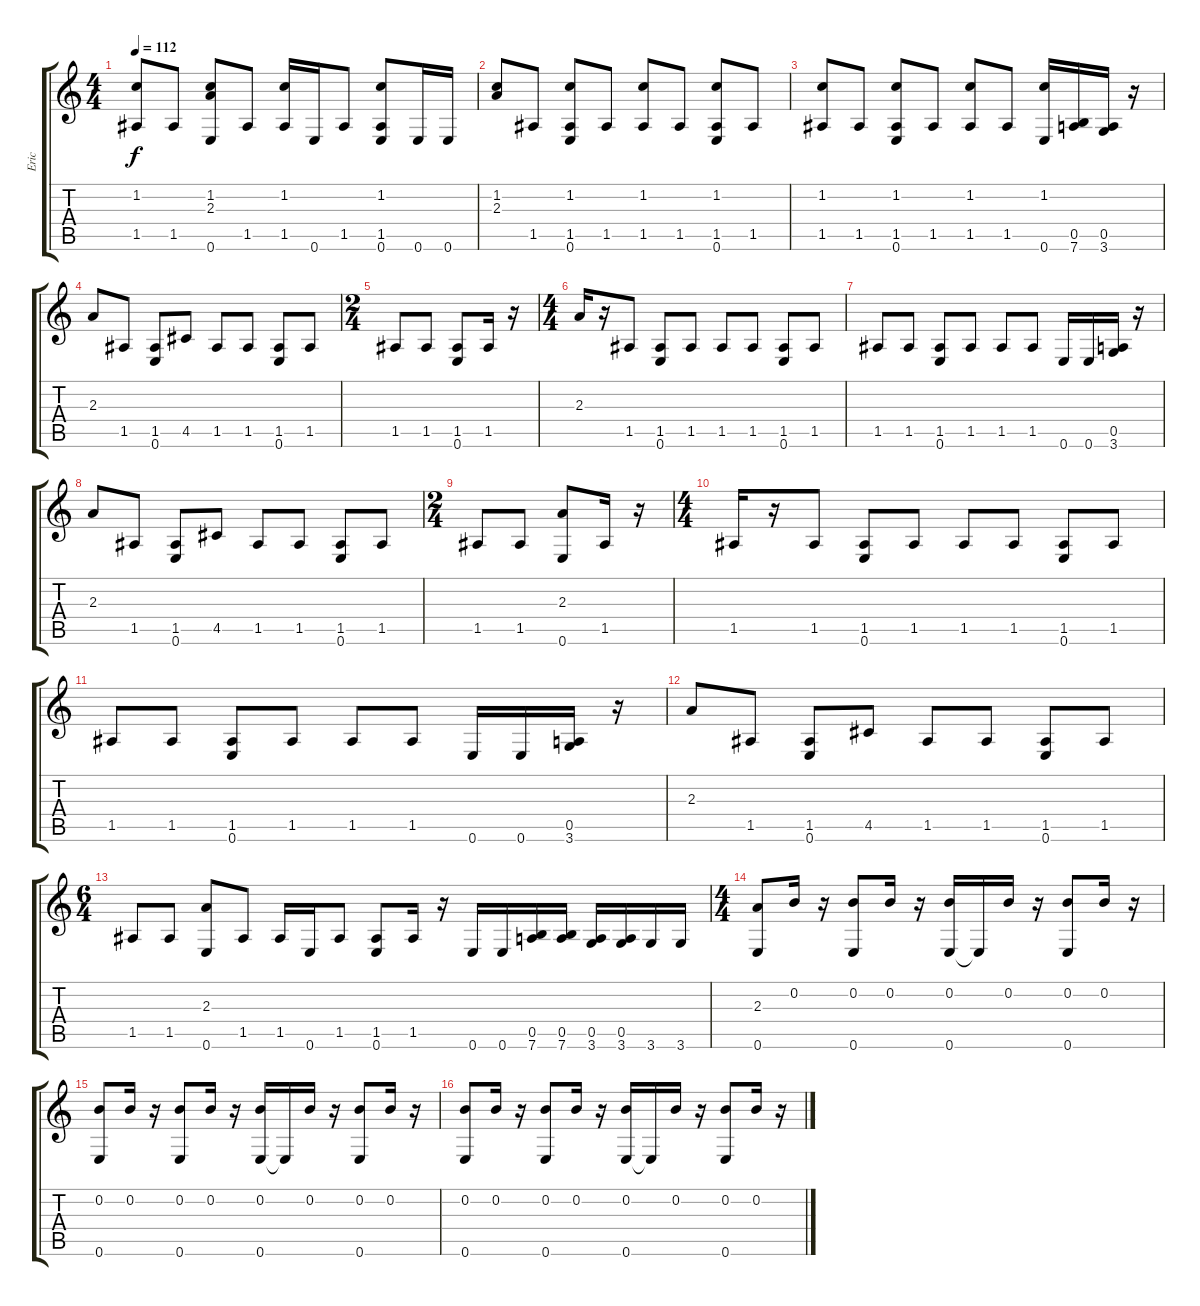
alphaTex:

\track ("Eric" "Eric") {instrument acousticguitarsteel}
\staff {score tabs}
\tuning (E4 B3 G3 D3 A2 E2) {hide}
\ts (4 4)
\tempo 112
\clef g2
\ks c
(1.2 1.5).8{dy f} 1.5.8 (1.2 2.3 0.6).8 1.5.8 (1.2 1.5).16 0.6.16 1.5.8 (1.2 1.5 0.6).8 0.6.16 0.6.16 |
(1.2 2.3).8 1.5.8 (1.2 1.5 0.6).8 1.5.8 (1.2 1.5).8 1.5.8 (1.2 1.5 0.6).8 1.5.8 |
(1.2 1.5).8 1.5.8 (1.2 1.5 0.6).8 1.5.8 (1.2 1.5).8 1.5.8 (1.2 0.6).16 (0.5 7.6).16 (0.5 3.6).16 r.16 |
2.3.8 1.5.8 (1.5 0.6).8 4.5.8 1.5.8 1.5.8 (1.5 0.6).8 1.5.8 |
\ts (2 4)
1.5.8 1.5.8 (1.5 0.6).8 1.5.16 r.16 |
\ts (4 4)
2.3.16 r.16 1.5.8 (1.5 0.6).8 1.5.8 1.5.8 1.5.8 (1.5 0.6).8 1.5.8 |
1.5.8 1.5.8 (1.5 0.6).8 1.5.8 1.5.8 1.5.8 0.6.16 0.6.16 (0.5 3.6).16 r.16 |
2.3.8 1.5.8 (1.5 0.6).8 4.5.8 1.5.8 1.5.8 (1.5 0.6).8 1.5.8 |
\ts (2 4)
1.5.8 1.5.8 (2.3 0.6).8 1.5.16 r.16 |
\ts (4 4)
1.5.16 r.16 1.5.8 (1.5 0.6).8 1.5.8 1.5.8 1.5.8 (1.5 0.6).8 1.5.8 |
1.5.8 1.5.8 (1.5 0.6).8 1.5.8 1.5.8 1.5.8 0.6.16 0.6.16 (0.5 3.6).16 r.16 |
2.3.8 1.5.8 (1.5 0.6).8 4.5.8 1.5.8 1.5.8 (1.5 0.6).8 1.5.8 |
\ts (6 4)
1.5.8 1.5.8 (2.3 0.6).8 1.5.8 1.5.16 0.6.16 1.5.8 (1.5 0.6).8 1.5.16 r.16 0.6.16 0.6.16 (0.5 7.6).16 (0.5 7.6).16 (0.5 3.6).16 (0.5 3.6).16 3.6.16 3.6.16 |
\ts (4 4)
(2.3 0.6).8 0.2.16 r.16 (0.2 0.6).8 0.2.16 r.16 (0.2 0.6).16 0.6{t}.16 0.2.16 r.16 (0.2 0.6).8 0.2.16 r.16 |
(0.2 0.6).8 0.2.16 r.16 (0.2 0.6).8 0.2.16 r.16 (0.2 0.6).16 0.6{t}.16 0.2.16 r.16 (0.2 0.6).8 0.2.16 r.16 |
(0.2 0.6).8 0.2.16 r.16 (0.2 0.6).8 0.2.16 r.16 (0.2 0.6).16 0.6{t}.16 0.2.16 r.16 (0.2 0.6).8 0.2.16 r.16
